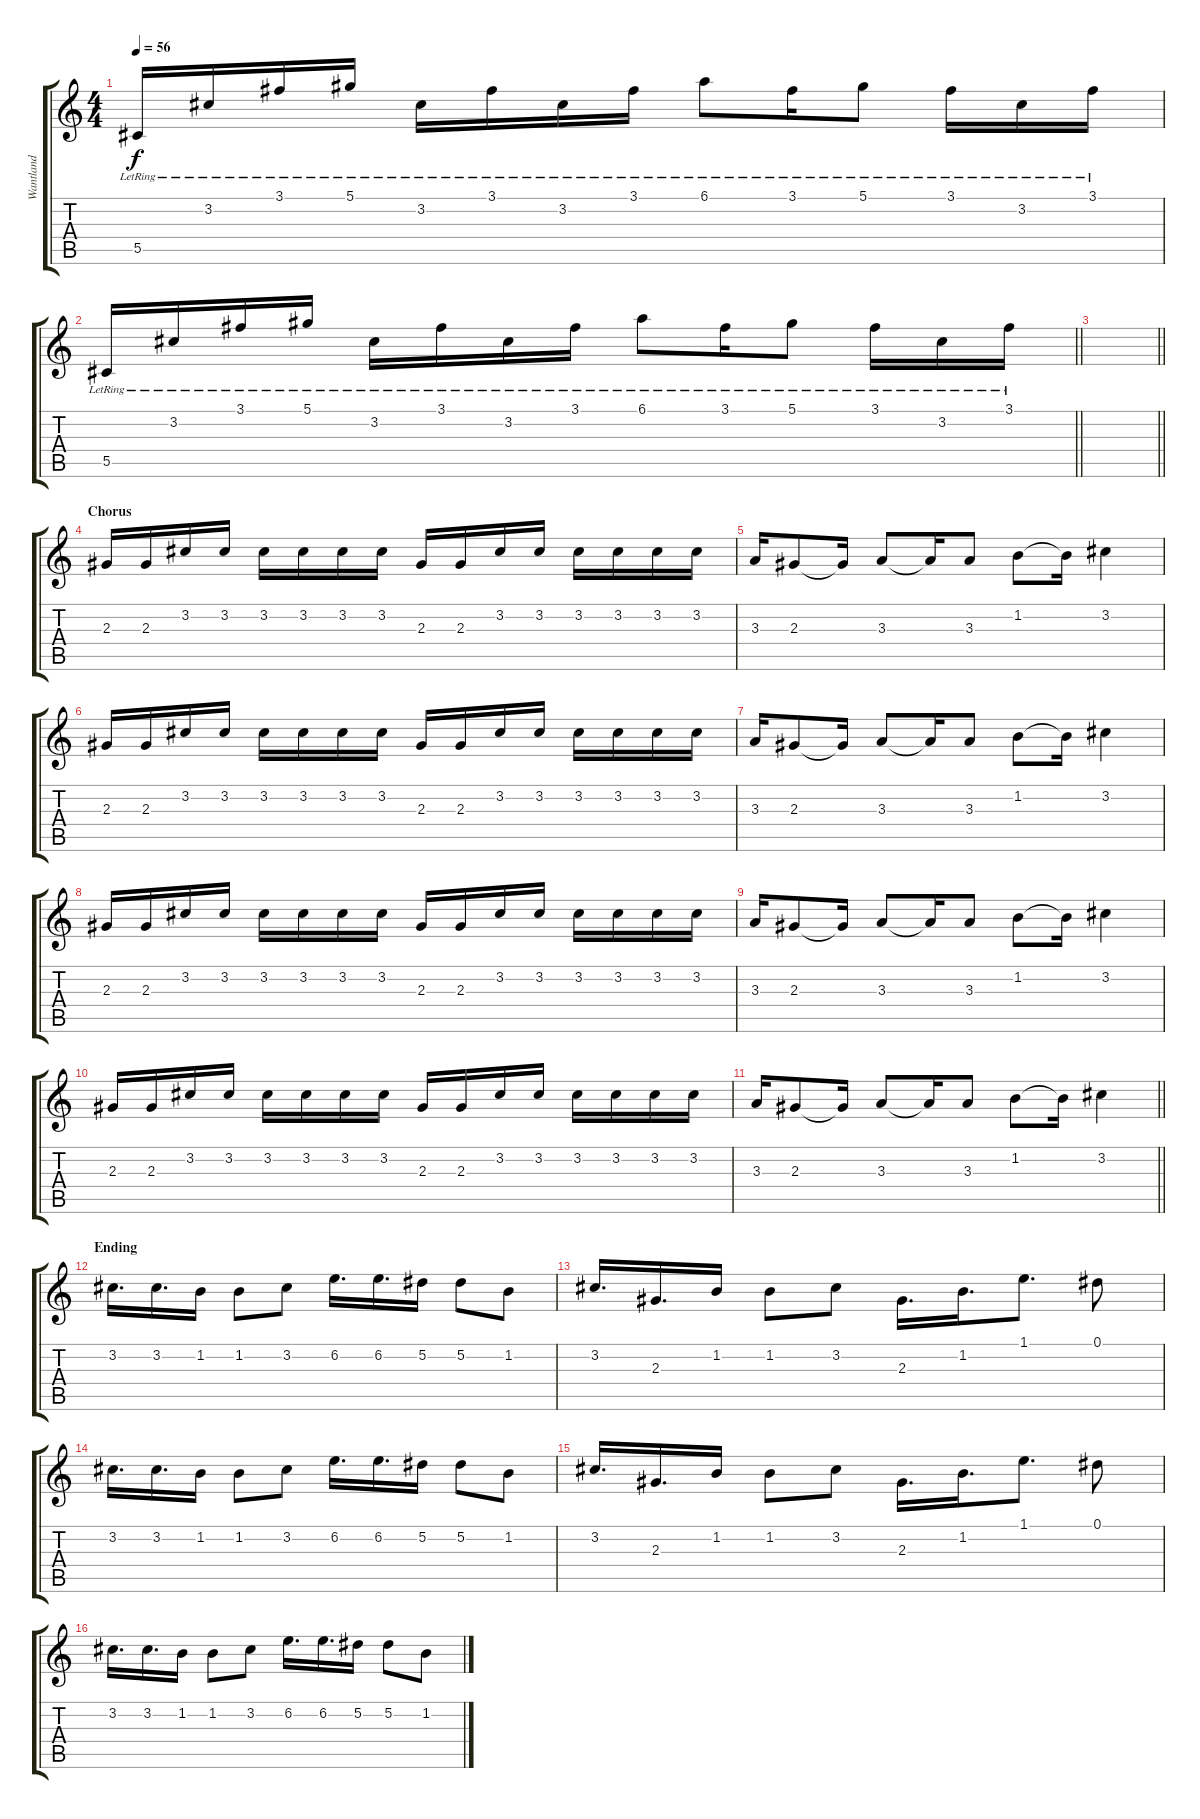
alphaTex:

\track ("Wantland" "Wantland") {instrument electricguitarclean}
\staff {score tabs}
\tuning (Eb4 Bb3 Gb3 Db3 Ab2 Db2) {hide}
\ts (4 4)
\tempo 56
\clef g2
\ks c
5.5{lr}.16{dy f} 3.2{lr}.16 3.1{lr}.16 5.1{lr}.16 3.2{lr}.16 3.1{lr}.16 3.2{lr}.16 3.1{lr}.16 6.1{lr}.8 3.1{lr}.16 5.1{lr}.8 3.1{lr}.16 3.2{lr}.16 3.1{lr}.16 |
\barLineRight lightlight
5.5{lr}.16 3.2{lr}.16 3.1{lr}.16 5.1{lr}.16 3.2{lr}.16 3.1{lr}.16 3.2{lr}.16 3.1{lr}.16 6.1{lr}.8 3.1{lr}.16 5.1{lr}.8 3.1{lr}.16 3.2{lr}.16 3.1{lr}.16 |
\barLineRight lightlight
|
\section ("" "Chorus")
2.3.16{volume 14 balance 8 instrument electricguitarclean} 2.3.16 3.2.16 3.2.16 3.2.16 3.2.16 3.2.16 3.2.16 2.3.16 2.3.16 3.2.16 3.2.16 3.2.16 3.2.16 3.2.16 3.2.16 |
3.3.16 2.3.8 2.3{t}.16 3.3.8 3.3{t}.16 3.3.8 1.2.8 1.2{t}.16 3.2.4 |
2.3.16 2.3.16 3.2.16 3.2.16 3.2.16 3.2.16 3.2.16 3.2.16 2.3.16 2.3.16 3.2.16 3.2.16 3.2.16 3.2.16 3.2.16 3.2.16 |
3.3.16 2.3.8 2.3{t}.16 3.3.8 3.3{t}.16 3.3.8 1.2.8 1.2{t}.16 3.2.4 |
2.3.16 2.3.16 3.2.16 3.2.16 3.2.16 3.2.16 3.2.16 3.2.16 2.3.16 2.3.16 3.2.16 3.2.16 3.2.16 3.2.16 3.2.16 3.2.16 |
3.3.16 2.3.8 2.3{t}.16 3.3.8 3.3{t}.16 3.3.8 1.2.8 1.2{t}.16 3.2.4 |
2.3.16 2.3.16 3.2.16 3.2.16 3.2.16 3.2.16 3.2.16 3.2.16 2.3.16 2.3.16 3.2.16 3.2.16 3.2.16 3.2.16 3.2.16 3.2.16 |
\barLineRight lightlight
3.3.16 2.3.8 2.3{t}.16 3.3.8 3.3{t}.16 3.3.8 1.2.8 1.2{t}.16 3.2.4 |
\section ("" "Ending")
3.2.16{d} 3.2.16{d} 1.2.16 1.2.8 3.2.8 6.2.16{d} 6.2.16{d} 5.2.16 5.2.8 1.2.8 |
3.2.16{d} 2.3.16{d} 1.2.16 1.2.8 3.2.8 2.3.16{d} 1.2.16{d} 1.1.8{d} 0.1.8 |
3.2.16{d} 3.2.16{d} 1.2.16 1.2.8 3.2.8 6.2.16{d} 6.2.16{d} 5.2.16 5.2.8 1.2.8 |
3.2.16{d} 2.3.16{d} 1.2.16 1.2.8 3.2.8 2.3.16{d} 1.2.16{d} 1.1.8{d} 0.1.8 |
3.2.16{d} 3.2.16{d} 1.2.16 1.2.8 3.2.8 6.2.16{d} 6.2.16{d} 5.2.16 5.2.8 1.2.8
